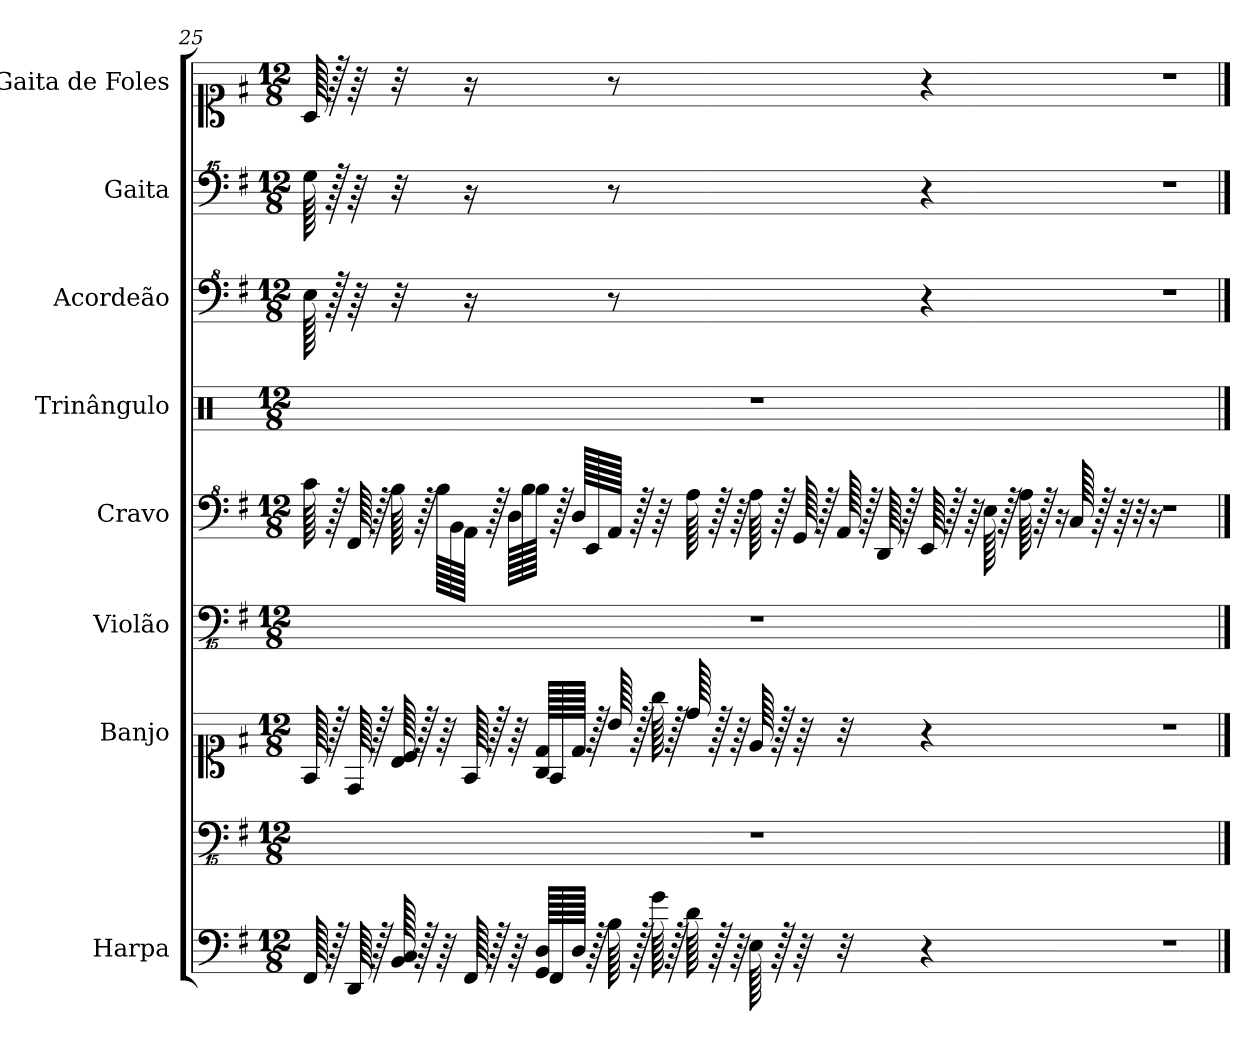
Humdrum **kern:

**kern	**kern	**kern	**kern	**kern	**kern	**kern	**kern	**kern
*part8	*part8	*part7	*part6	*part5	*part4	*part3	*part2	*part1
*staff9	*staff8	*staff7	*staff6	*staff5	*staff4	*staff3	*staff2	*staff1
*I"Harpa	*	*I"Banjo	*I"Violão	*I"Cravo	*I"Trinângulo	*I"Acordeão	*I"Gaita	*I"Gaita de Foles
*I'Hrp.	*	*I'Bj.	*I'Viol.	*I'Crv.	*I'Trgl.	*I'Acor.	*I'Gat.	*I'Gat. Fol.
!!LO:PB:g=z
*clefF4	*clefFvv4	*clefC1	*clefFvv4	*clefF^4	*clefX	*clefF^4	*clefF^^4	*clefC1
*	*	*ITrd7c12	*	*	*	*	*	*ITrd1c2
*k[f#]	*k[f#]	*k[f#]	*k[f#]	*k[f#]	*k[]	*k[f#]	*k[f#]	*k[b-]
*M12/8	*M12/8	*M12/8	*M12/8	*M12/8	*M12/8	*M12/8	*M12/8	*M12/8
=25	=25	=25	=25	=25	=25	=25	=25	=25
128FF#/	1.r	128FF#/	1.r	128cc\	1.r	128e\	128gg\	128G/
128r	.	128r	.	128r	.	128r	128r	128r
128DD/	.	128DD/	.	128F#/	.	64r	64r	64r
128r	.	128r	.	128r	.	.	.	.
128BB/ 128C/	.	128BB/ 128C/	.	128b\	.	32r	32r	32r
128r	.	128r	.	128r	.	.	.	.
64r	.	64r	.	128b\LLLLL	.	.	.	.
.	.	.	.	128B\	.	.	.	.
128FF#/	.	128FF#/	.	128A\JJJJJ	.	16r	16r	16r
128r	.	128r	.	128r	.	.	.	.
64r	.	64r	.	128d\LLLLL	.	.	.	.
.	.	.	.	128b\	.	.	.	.
128GG/ 128D/LLLLL	.	128GG/ 128D/LLLLL	.	128b\JJJJJ	.	.	.	.
128FF#/	.	128FF#/	.	128r	.	.	.	.
128D/JJJJJ	.	128D/JJJJJ	.	128d/LLLLL	.	.	.	.
128r	.	128r	.	128E/	.	.	.	.
128B\	.	128B/	.	128A/JJJJJ	.	8r	8r	8r
128r	.	128r	.	128r	.	.	.	.
128g\	.	128g\	.	64r	.	.	.	.
128r	.	128r	.	.	.	.	.	.
128d\	.	128d/	.	128a\	.	.	.	.
128r	.	128r	.	128r	.	.	.	.
64r	.	64r	.	64r	.	.	.	.
128E\	.	128E/	.	128a\	.	.	.	.
128r	.	128r	.	128r	.	.	.	.
64r	.	64r	.	128G/	.	.	.	.
.	.	.	.	128r	.	.	.	.
32r	.	32r	.	128A/	.	.	.	.
.	.	.	.	128r	.	.	.	.
.	.	.	.	128D/	.	.	.	.
.	.	.	.	128r	.	.	.	.
4r	.	4r	.	128E/	.	4r	4r	4r
.	.	.	.	128r	.	.	.	.
.	.	.	.	64r	.	.	.	.
.	.	.	.	128e\	.	.	.	.
.	.	.	.	128r	.	.	.	.
.	.	.	.	128a\	.	.	.	.
.	.	.	.	128r	.	.	.	.
.	.	.	.	16r	.	.	.	.
.	.	.	.	128c/	.	.	.	.
.	.	.	.	128r	.	.	.	.
.	.	.	.	64r	.	.	.	.
.	.	.	.	32r	.	.	.	.
.	.	.	.	16r	.	.	.	.
1r	.	1r	.	1r	.	1r	1r	1r
==	==	==	==	==	==	==	==	==
*-	*-	*-	*-	*-	*-	*-	*-	*-
